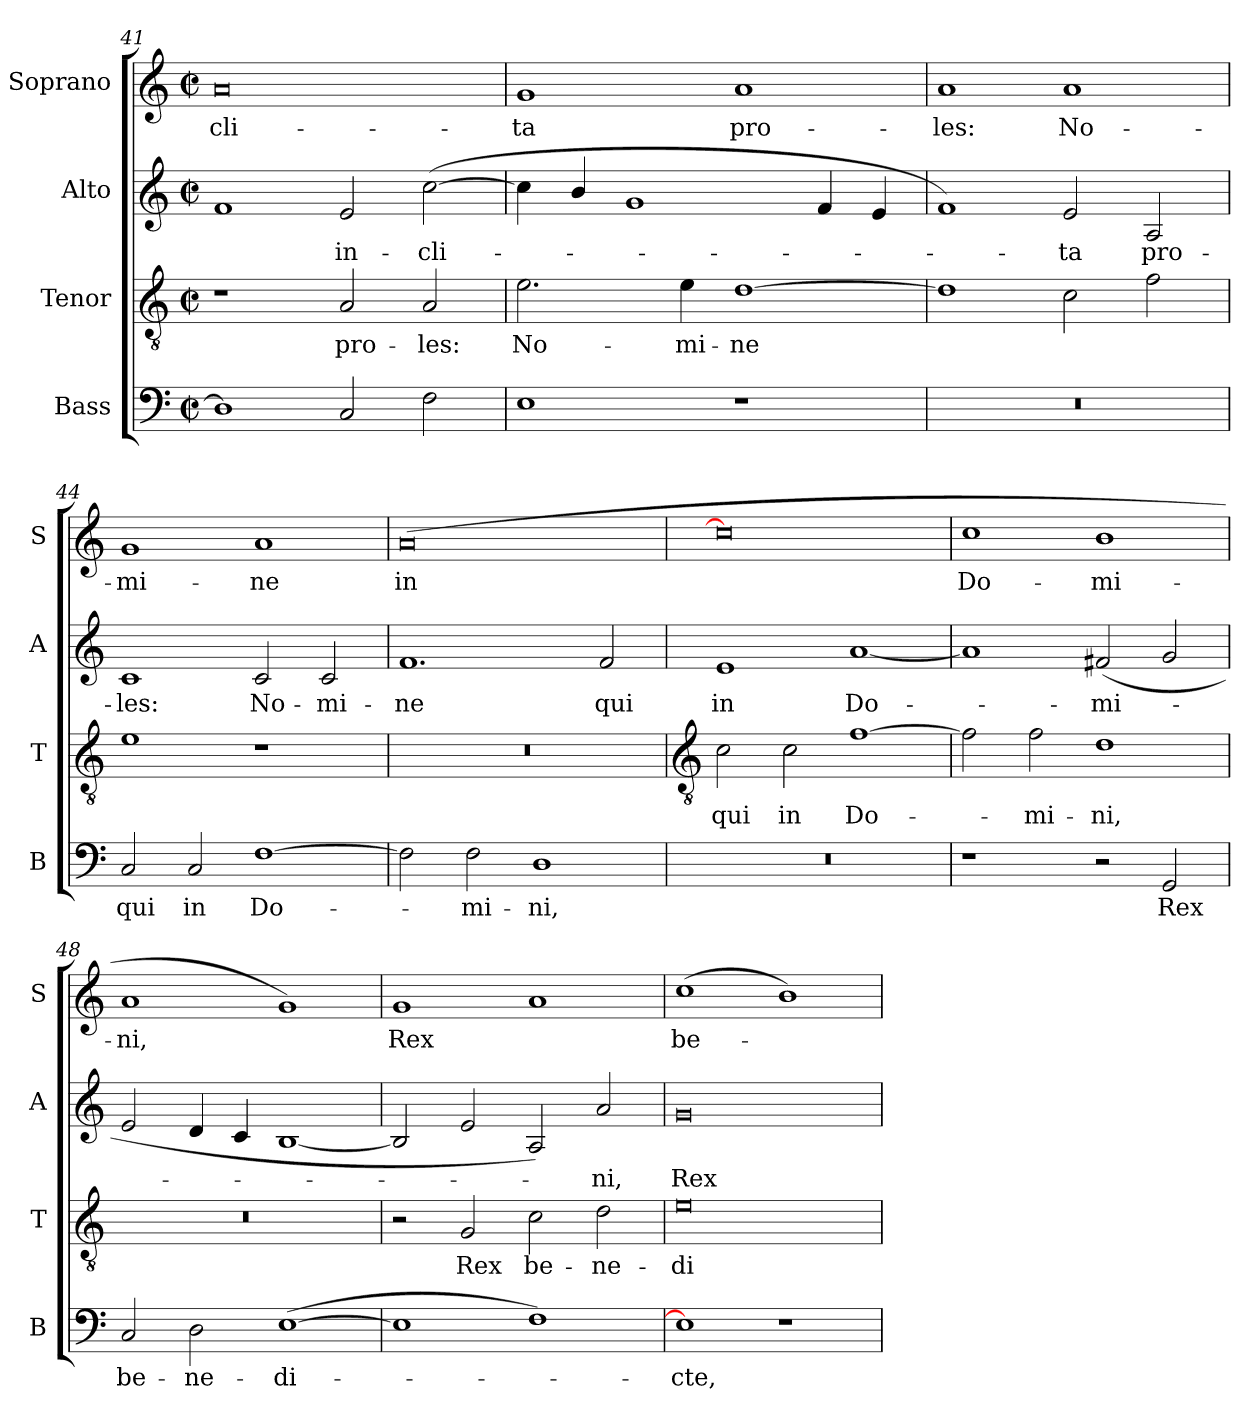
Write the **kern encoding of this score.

**kern	**text	**kern	**text	**kern	**text	**kern	**text
*part4	*part4	*part3	*part3	*part2	*part2	*part1	*part1
*staff4	*staff4	*staff3	*staff3	*staff2	*staff2	*staff1	*staff1
*I"Bass	*	*I"Tenor	*	*I"Alto	*	*I"Soprano	*
*I'B	*	*I'T	*	*I'A	*	*I'S	*
*clefF4	*	*clefGv2	*	*clefG2	*	*clefG2	*
*k[]	*	*k[]	*	*k[]	*	*k[]	*
*C:	*	*C:	*	*C:	*	*C:	*
*M4/2	*	*M4/2	*	*M4/2	*	*M4/2	*
*met(c|)	*	*met(c|)	*	*met(c|)	*	*met(c|)	*
=41	=41	=41	=41	=41	=41	=41	=41
!	!	!	!	!	!	!	!LO:LY:b
1D]	.	1r	.	1f	.	0a	-cli-
!	!	!	!LO:LY:b	!	!LO:LY:b	!	!
2C	.	2A	pro-	2e	in-	.	.
!	!	!	!LO:LY:b	!	!LO:LY:b	!	!
2F	.	2A	-les:	(<[2cc	-cli-	.	.
=42	=42	=42	=42	=42	=42	=42	=42
!	!	!	!LO:LY:b	!	!	!	!LO:LY:b
1E	.	2.e	No-	4cc]	.	1g	-ta
.	.	.	.	4b/	.	.	.
.	.	.	.	1g	.	.	.
!	!	!	!LO:LY:b	!	!	!	!
.	.	4e	-mi-	.	.	.	.
!	!	!	!LO:LY:b	!	!	!	!LO:LY:b
1r	.	[1d	-ne	.	.	1a	pro-
.	.	.	.	4f	.	.	.
.	.	.	.	4e	.	.	.
=43	=43	=43	=43	=43	=43	=43	=43
!	!	!	!	!	!	!	!LO:LY:b
0r	.	1d]	.	1f)	.	1a	-les:
!	!	!	!	!	!LO:LY:b	!	!LO:LY:b
.	.	2c	.	2e	ta	1a	No-
!	!	!	!	!	!LO:LY:b	!	!
.	.	2f	.	2A	pro-	.	.
=44	=44	=44	=44	=44	=44	=44	=44
!	!LO:LY:b	!	!	!	!LO:LY:b	!	!LO:LY:b
2C	qui	1e	.	1c	-les:	1g	-mi-
!	!LO:LY:b	!	!	!	!	!	!
2C	in	.	.	.	.	.	.
!	!LO:LY:b	!	!	!	!LO:LY:b	!	!LO:LY:b
[1F	Do-	1r	.	2c	No-	1a	-ne
!	!	!	!	!	!LO:LY:b	!	!
.	.	.	.	2c	-mi-	.	.
=45	=45	=45	=45	=45	=45	=45	=45
!	!	!	!	!	!LO:LY:b	!	!LO:LY:b
2F]	.	0r	.	1.f	-ne	(<0a	in
!	!LO:LY:b	!	!	!	!	!	!
2F	mi-	.	.	.	.	.	.
!	!LO:LY:b	!	!	!	!	!	!
1D	-ni,	.	.	.	.	.	.
!	!	!	!	!	!LO:LY:b	!	!
.	.	.	.	2f	qui	.	.
!!LO:LB:g=z
=46	=46	=46	=46	=46	=46	=46	=46
*	*	*clefGv2	*	*	*	*	*
!	!	!	!LO:LY:b	!	!LO:LY:b	!	!
0r	.	2c	qui	1e	in	0cc]	.
!	!	!	!LO:LY:b	!	!	!	!
.	.	2c	in	.	.	.	.
!	!	!	!LO:LY:b	!	!LO:LY:b	!	!
.	.	[1f	Do-	[1a	Do-	.	.
=47	=47	=47	=47	=47	=47	=47	=47
!	!	!	!	!	!	!	!LO:LY:b
1r	.	2f]	.	1a]	.	1cc	Do-
!	!	!	!LO:LY:b	!	!	!	!
.	.	2f	mi-	.	.	.	.
!	!	!	!LO:LY:b	!	!LO:LY:b	!	!LO:LY:b
2r	.	1d	-ni,	(<2f#X	mi -	1b	-mi-
!	!LO:LY:b	!	!	!	!	!	!
2GG	Rex	.	.	2g	.	.	.
=48	=48	=48	=48	=48	=48	=48	=48
!	!LO:LY:b	!	!	!	!	!	!LO:LY:b
2C	be-	0r	.	2e	.	1a	-ni,
!	!LO:LY:b	!	!	!	!	!	!
2D	-ne-	.	.	4d	.	.	.
.	.	.	.	4c	.	.	.
!	!LO:LY:b	!	!	!	!	!	!
(>[1E	-di-	.	.	[1B	.	1g)	.
=49	=49	=49	=49	=49	=49	=49	=49
!	!	!	!	!	!	!	!LO:LY:b
1E]	.	2r	.	2B]	.	1g	Rex
!	!	!	!LO:LY:b	!	!	!	!
.	.	2G	Rex	2e	.	.	.
!	!	!	!LO:LY:b	!	!	!	!
1F)	.	2c	be-	2A)	.	1a	.
!	!	!	!LO:LY:b	!	!LO:LY:b	!	!
.	.	2d	-ne-	2a	ni,	.	.
=50	=50	=50	=50	=50	=50	=50	=50
!	!LO:LY:b	!	!LO:LY:b	!	!LO:LY:b	!	!LO:LY:b
1E]	cte,	0e	-di-	0g	Rex	(>1cc	be-
1r	.	.	.	.	.	1b)	.
=	=	=	=	=	=	=	=
*-	*-	*-	*-	*-	*-	*-	*-
